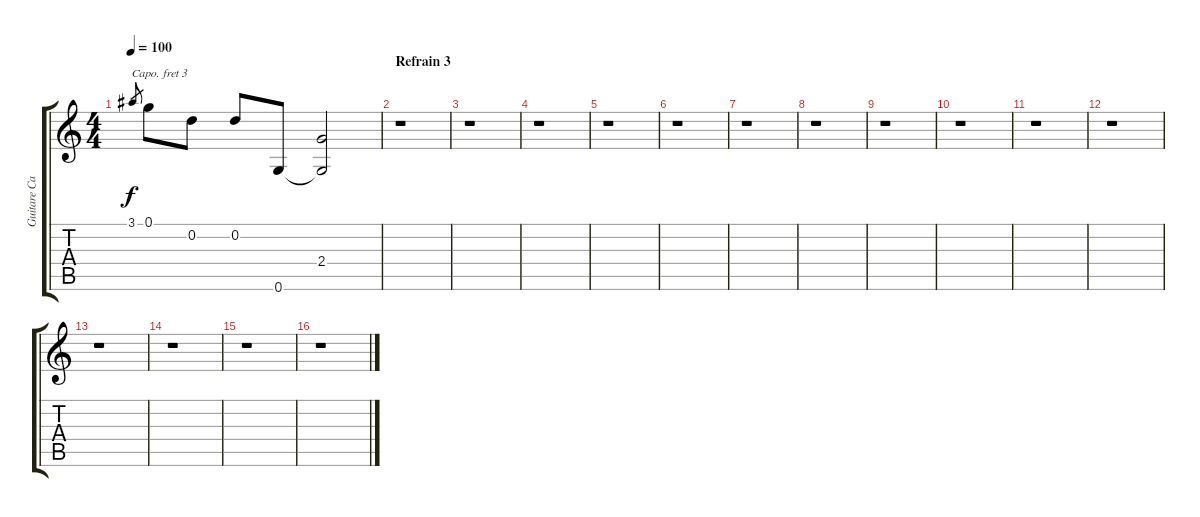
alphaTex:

\track ("Guitare Capo 3" "Guitare Ca") {instrument acousticguitarsteel}
\staff {score tabs}
\capo 3
\tuning (E4 B3 G3 D3 A2 E2) {hide}
\ts (4 4)
\tempo 100
\clef g2
\ks c
3.1.8{gr dy f} 0.1.8 0.2.8 0.2.8 0.6.8 (2.4 0.6{t}).2 |
\section ("" "Refrain 3")
r.1 |
r.1 |
r.1 |
r.1 |
r.1 |
r.1 |
r.1 |
r.1 |
r.1 |
r.1 |
r.1 |
r.1 |
r.1 |
r.1 |
r.1
